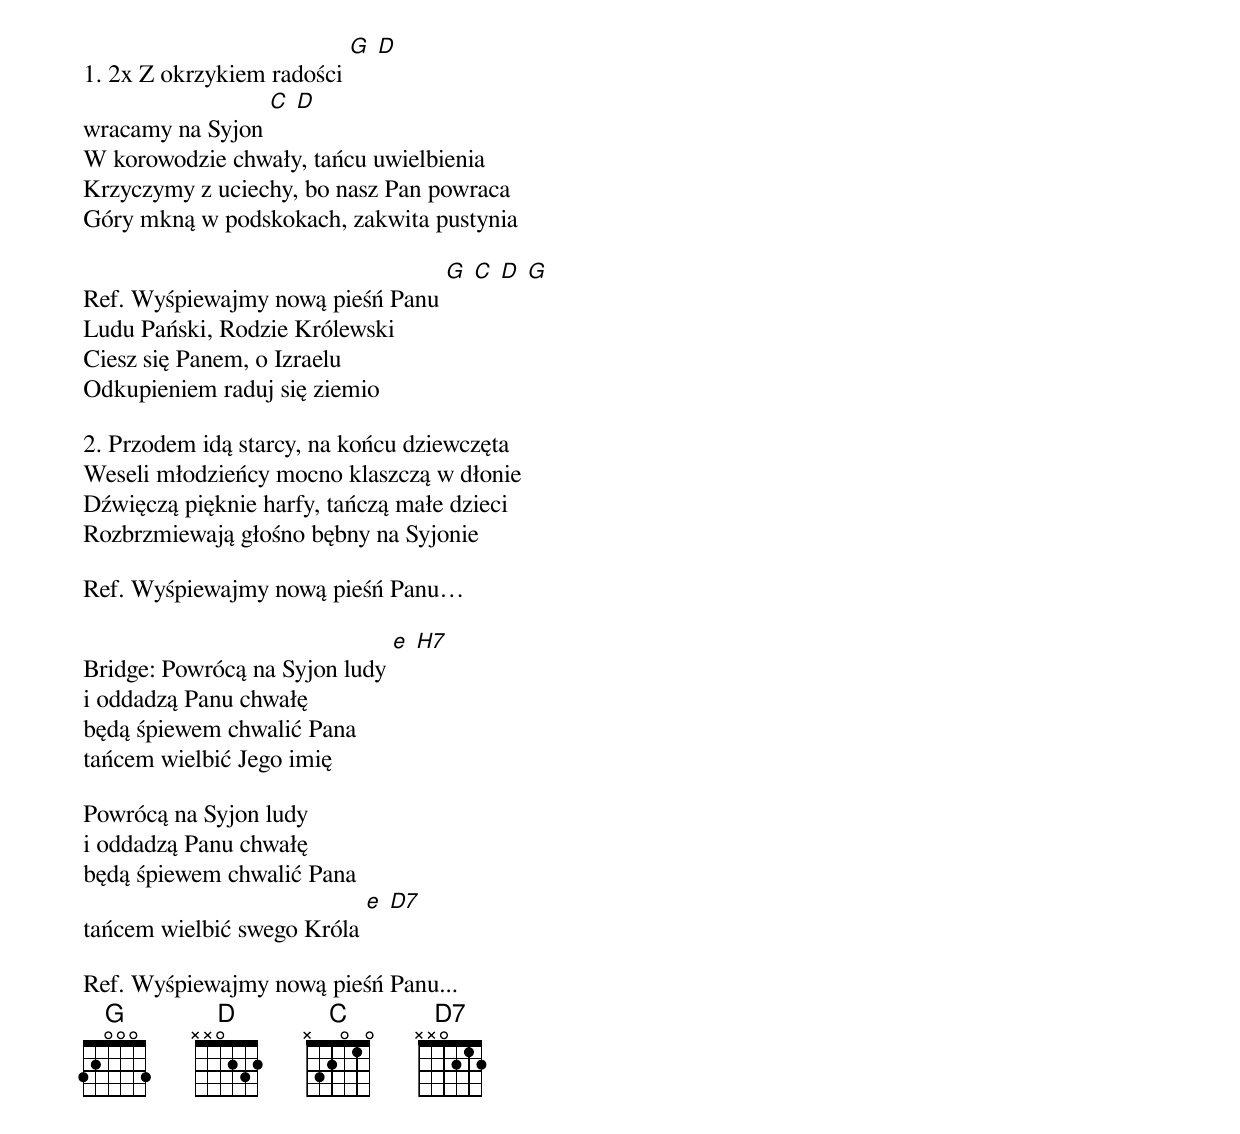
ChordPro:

1. 2x Z okrzykiem radości [G] [D]
wracamy na Syjon [C] [D]
W korowodzie chwały, tańcu uwielbienia
Krzyczymy z uciechy, bo nasz Pan powraca
Góry mkną w podskokach, zakwita pustynia

Ref. Wyśpiewajmy nową pieśń Panu [G] [C] [D] [G]
Ludu Pański, Rodzie Królewski
Ciesz się Panem, o Izraelu
Odkupieniem raduj się ziemio

2. Przodem idą starcy, na końcu dziewczęta
Weseli młodzieńcy mocno klaszczą w dłonie
Dźwięczą pięknie harfy, tańczą małe dzieci
Rozbrzmiewają głośno bębny na Syjonie

Ref. Wyśpiewajmy nową pieśń Panu…

Bridge: Powrócą na Syjon ludy [e] [H7]
i oddadzą Panu chwałę
będą śpiewem chwalić Pana
tańcem wielbić Jego imię

Powrócą na Syjon ludy
i oddadzą Panu chwałę
będą śpiewem chwalić Pana
tańcem wielbić swego Króla [e] [D7]

Ref. Wyśpiewajmy nową pieśń Panu...
